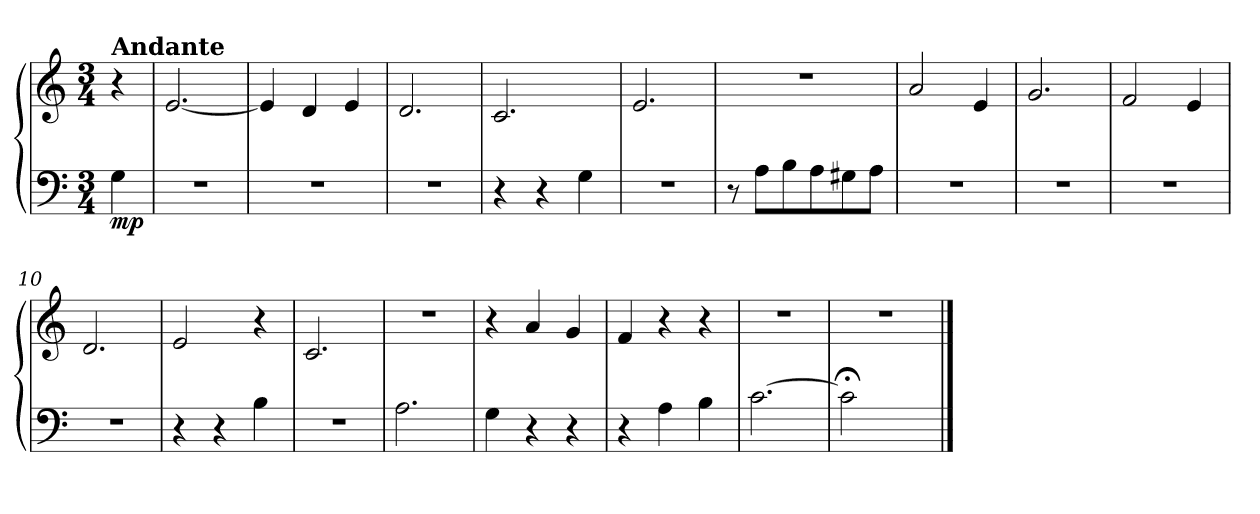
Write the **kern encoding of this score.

**kern	**kern	**dynam
*part1	*part1	*part1
*staff2	*staff1	*staff1/2
*clefF4	*clefG2	*
*k[]	*k[]	*
*M3/4	*M3/4	*
=	=	=
!	!LO:TX:a:B:t=Andante	!
!	!	!LO:DY:b=2
4G\	4r	mp
=1	=1	=1
2.r	[2.e/	.
=2	=2	=2
2.r	4e/]	.
.	4d/	.
.	4e/	.
=3	=3	=3
2.r	2.d/	.
=4	=4	=4
4r	2.c/	.
4r	.	.
4G\	.	.
!!LO:LB:g=z
=5	=5	=5
2.r	2.e/	.
=6	=6	=6
8r	2.r	.
8A\L	.	.
8B\	.	.
8A\	.	.
8G#X\	.	.
8A\J	.	.
=7	=7	=7
2.r	2a/	.
.	4e/	.
=8	=8	=8
2.r	2.g/	.
!!LO:LB:g=z
=9	=9	=9
2.r	2f/	.
.	4e/	.
=10	=10	=10
2.r	2.d/	.
=11	=11	=11
4r	2e/	.
4r	.	.
4B\	4r	.
=12	=12	=12
2.r	2.c/	.
!!LO:LB:g=z
=13	=13	=13
2.A\	2.r	.
=14	=14	=14
4G\	4r	.
4r	4a/	.
4r	4g/	.
=15	=15	=15
4r	4f/	.
4A\	4r	.
4B\	4r	.
=16	=16	=16
[2.c\	2.r	.
=17	=17	=17
2c;<\]	2.r	.
4ryy	.	.
==	==	==
*-	*-	*-
